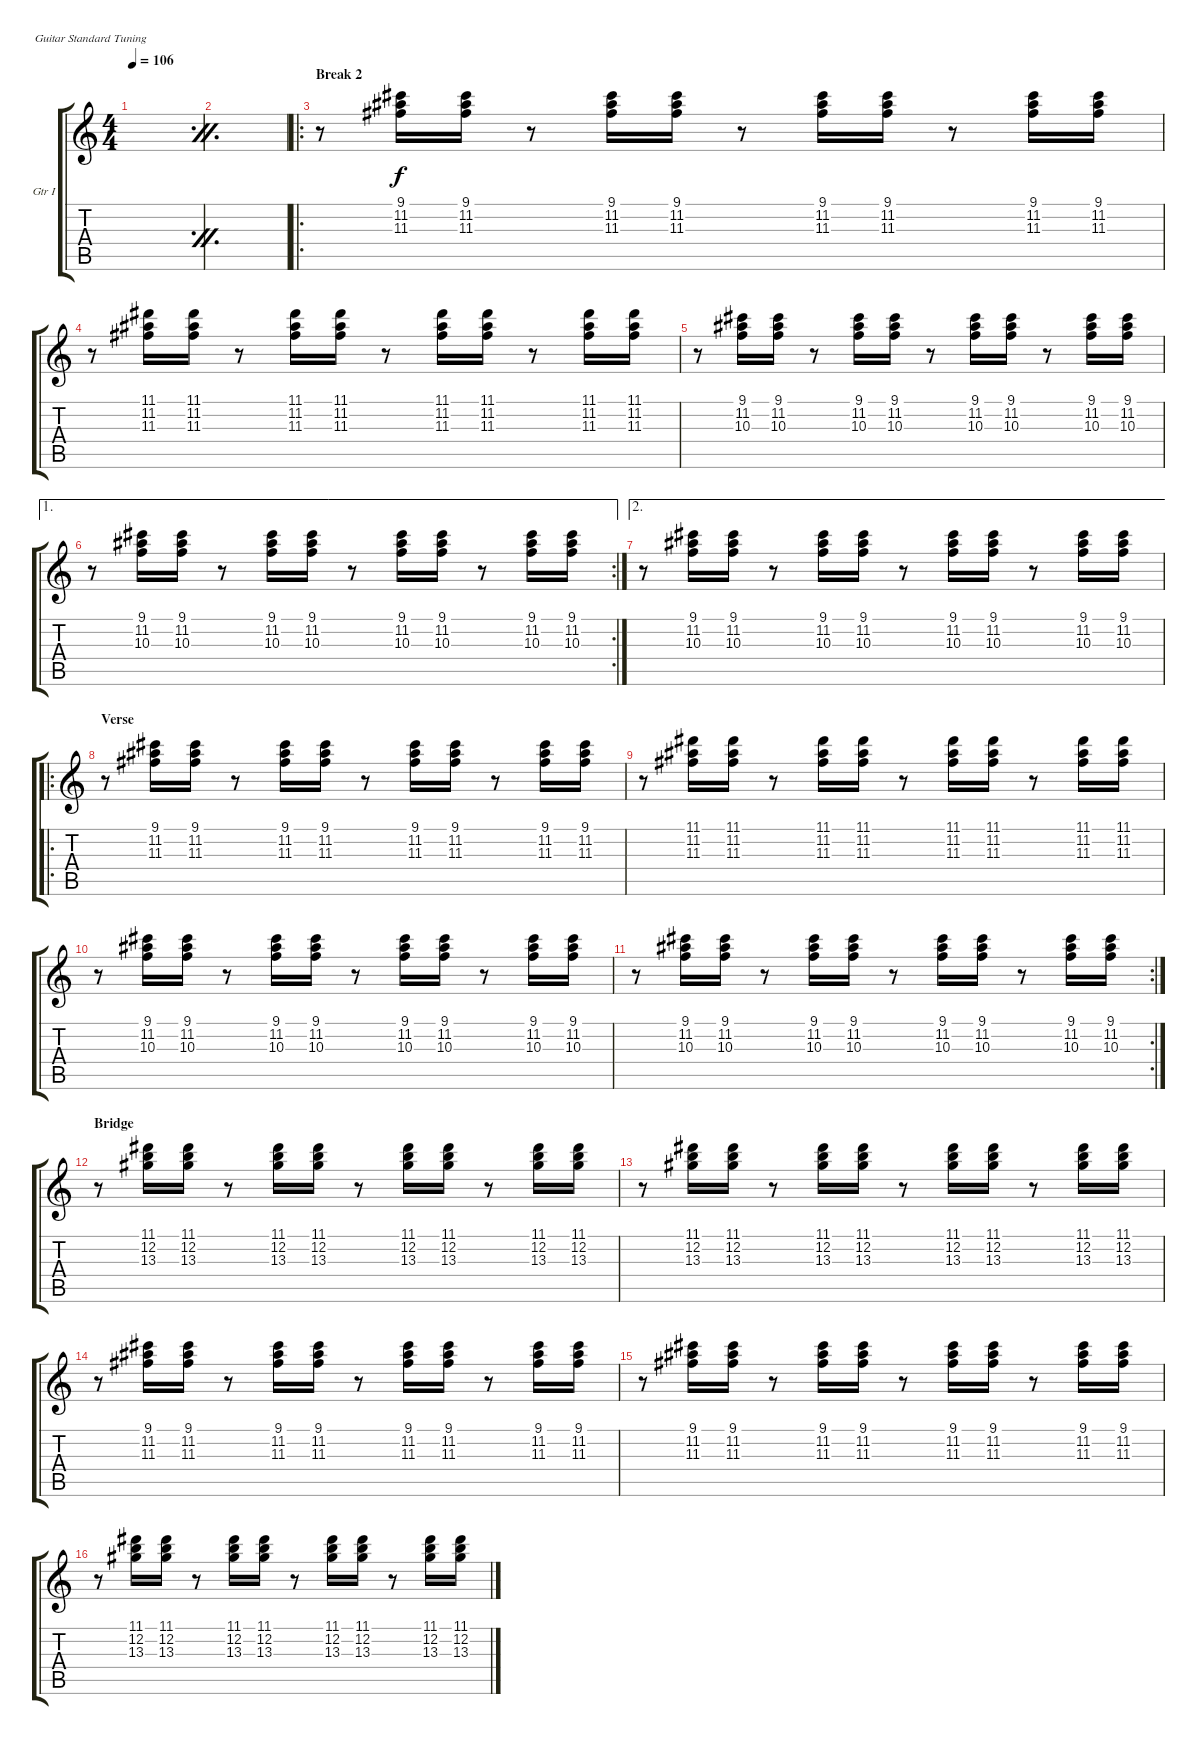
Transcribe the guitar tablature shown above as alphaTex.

\defaultSystemsLayout 4
\bracketExtendMode groupsimilarinstruments
\firstSystemTrackNameOrientation horizontal
\otherSystemsTrackNameOrientation horizontal
\track ("Guitar I" "Gtr I") {instrument overdrivenguitar}
\staff {score tabs}
\tuning (E4 B3 G3 D3 A2 E2)
\ts (4 4)
\tempo 106
\clef g2
\simile firstofdouble
\ks c
|
\simile secondofdouble
|
\ro
\section ("" "Break 2")
r.8 (9.1 11.2 11.3).16 (9.1 11.2 11.3).16 r.8 (9.1 11.2 11.3).16 (9.1 11.2 11.3).16 r.8 (9.1 11.2 11.3).16 (9.1 11.2 11.3).16 r.8 (9.1 11.2 11.3).16 (9.1 11.2 11.3).16 |
r.8 (11.1 11.2 11.3).16 (11.1 11.2 11.3).16 r.8 (11.1 11.2 11.3).16 (11.1 11.2 11.3).16 r.8 (11.1 11.2 11.3).16 (11.1 11.2 11.3).16 r.8 (11.1 11.2 11.3).16 (11.1 11.2 11.3).16 |
r.8 (9.1 11.2 10.3).16 (9.1 11.2 10.3).16 r.8 (9.1 11.2 10.3).16 (9.1 11.2 10.3).16 r.8 (9.1 11.2 10.3).16 (9.1 11.2 10.3).16 r.8 (9.1 11.2 10.3).16 (9.1 11.2 10.3).16 |
\ae 1
\rc 2
r.8 (9.1 11.2 10.3).16 (9.1 11.2 10.3).16 r.8 (9.1 11.2 10.3).16 (9.1 11.2 10.3).16 r.8 (9.1 11.2 10.3).16 (9.1 11.2 10.3).16 r.8 (9.1 11.2 10.3).16 (9.1 11.2 10.3).16 |
\ae 2
r.8 (9.1 11.2 10.3).16 (9.1 11.2 10.3).16 r.8 (9.1 11.2 10.3).16 (9.1 11.2 10.3).16 r.8 (9.1 11.2 10.3).16 (9.1 11.2 10.3).16 r.8 (9.1 11.2 10.3).16 (9.1 11.2 10.3).16 |
\ro
\section ("" "Verse")
r.8 (9.1 11.2 11.3).16 (9.1 11.2 11.3).16 r.8 (9.1 11.2 11.3).16 (9.1 11.2 11.3).16 r.8 (9.1 11.2 11.3).16 (9.1 11.2 11.3).16 r.8 (9.1 11.2 11.3).16 (9.1 11.2 11.3).16 |
r.8 (11.1 11.2 11.3).16 (11.1 11.2 11.3).16 r.8 (11.1 11.2 11.3).16 (11.1 11.2 11.3).16 r.8 (11.1 11.2 11.3).16 (11.1 11.2 11.3).16 r.8 (11.1 11.2 11.3).16 (11.1 11.2 11.3).16 |
r.8 (9.1 11.2 10.3).16 (9.1 11.2 10.3).16 r.8 (9.1 11.2 10.3).16 (9.1 11.2 10.3).16 r.8 (9.1 11.2 10.3).16 (9.1 11.2 10.3).16 r.8 (9.1 11.2 10.3).16 (9.1 11.2 10.3).16 |
\rc 2
r.8 (9.1 11.2 10.3).16 (9.1 11.2 10.3).16 r.8 (9.1 11.2 10.3).16 (9.1 11.2 10.3).16 r.8 (9.1 11.2 10.3).16 (9.1 11.2 10.3).16 r.8 (9.1 11.2 10.3).16 (9.1 11.2 10.3).16 |
\section ("" "Bridge")
r.8 (11.1 12.2 13.3).16 (11.1 12.2 13.3).16 r.8 (11.1 12.2 13.3).16 (11.1 12.2 13.3).16 r.8 (11.1 12.2 13.3).16 (11.1 12.2 13.3).16 r.8 (11.1 12.2 13.3).16 (11.1 12.2 13.3).16 |
r.8 (11.1 12.2 13.3).16 (11.1 12.2 13.3).16 r.8 (11.1 12.2 13.3).16 (11.1 12.2 13.3).16 r.8 (11.1 12.2 13.3).16 (11.1 12.2 13.3).16 r.8 (11.1 12.2 13.3).16 (11.1 12.2 13.3).16 |
r.8 (9.1 11.2 11.3).16 (9.1 11.2 11.3).16 r.8 (9.1 11.2 11.3).16 (9.1 11.2 11.3).16 r.8 (9.1 11.2 11.3).16 (9.1 11.2 11.3).16 r.8 (9.1 11.2 11.3).16 (9.1 11.2 11.3).16 |
r.8 (9.1 11.2 11.3).16 (9.1 11.2 11.3).16 r.8 (9.1 11.2 11.3).16 (9.1 11.2 11.3).16 r.8 (9.1 11.2 11.3).16 (9.1 11.2 11.3).16 r.8 (9.1 11.2 11.3).16 (9.1 11.2 11.3).16 |
r.8 (11.1 12.2 13.3).16 (11.1 12.2 13.3).16 r.8 (11.1 12.2 13.3).16 (11.1 12.2 13.3).16 r.8 (11.1 12.2 13.3).16 (11.1 12.2 13.3).16 r.8 (11.1 12.2 13.3).16 (11.1 12.2 13.3).16
